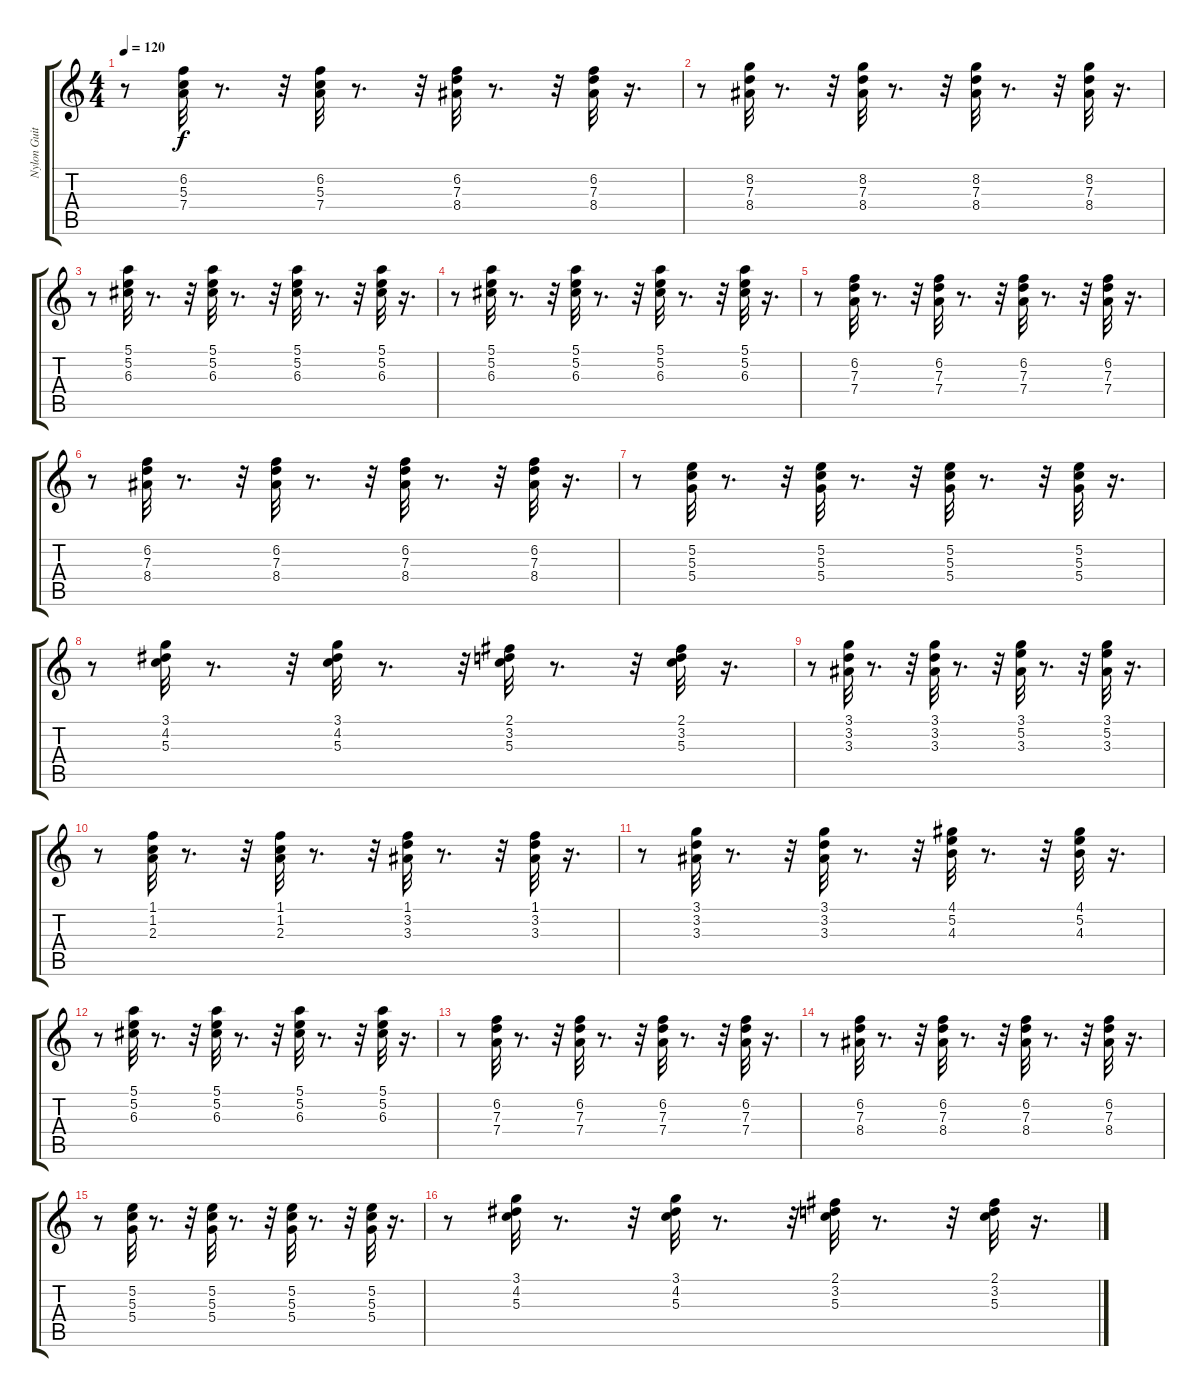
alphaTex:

\track ("Nylon Guitar" "Nylon Guit") {instrument acousticguitarnylon}
\staff {score tabs}
\tuning (E4 B3 G3 D3 A2 E2) {hide}
\ts (4 4)
\tempo 120
\clef g2
\ks c
r.8{dy f} (6.2 5.3 7.4).32 r.8{d} r.32 (6.2 5.3 7.4).32 r.8{d} r.32 (6.2 7.3 8.4).32 r.8{d} r.32 (6.2 7.3 8.4).32 r.16{d} |
r.8 (8.2 7.3 8.4).32 r.8{d} r.32 (8.2 7.3 8.4).32 r.8{d} r.32 (8.2 7.3 8.4).32 r.8{d} r.32 (8.2 7.3 8.4).32 r.16{d} |
r.8 (5.1 5.2 6.3).32 r.8{d} r.32 (5.1 5.2 6.3).32 r.8{d} r.32 (5.1 5.2 6.3).32 r.8{d} r.32 (5.1 5.2 6.3).32 r.16{d} |
r.8 (5.1 5.2 6.3).32 r.8{d} r.32 (5.1 5.2 6.3).32 r.8{d} r.32 (5.1 5.2 6.3).32 r.8{d} r.32 (5.1 5.2 6.3).32 r.16{d} |
r.8 (6.2 7.3 7.4).32 r.8{d} r.32 (6.2 7.3 7.4).32 r.8{d} r.32 (6.2 7.3 7.4).32 r.8{d} r.32 (6.2 7.3 7.4).32 r.16{d} |
r.8 (6.2 7.3 8.4).32 r.8{d} r.32 (6.2 7.3 8.4).32 r.8{d} r.32 (6.2 7.3 8.4).32 r.8{d} r.32 (6.2 7.3 8.4).32 r.16{d} |
r.8 (5.2 5.3 5.4).32 r.8{d} r.32 (5.2 5.3 5.4).32 r.8{d} r.32 (5.2 5.3 5.4).32 r.8{d} r.32 (5.2 5.3 5.4).32 r.16{d} |
r.8 (3.1 4.2 5.3).32 r.8{d} r.32 (3.1 4.2 5.3).32 r.8{d} r.32 (2.1 3.2 5.3).32 r.8{d} r.32 (2.1 3.2 5.3).32 r.16{d} |
r.8 (3.1 3.2 3.3).32 r.8{d} r.32 (3.1 3.2 3.3).32 r.8{d} r.32 (3.1 5.2 3.3).32 r.8{d} r.32 (3.1 5.2 3.3).32 r.16{d} |
r.8 (1.1 1.2 2.3).32 r.8{d} r.32 (1.1 1.2 2.3).32 r.8{d} r.32 (1.1 3.2 3.3).32 r.8{d} r.32 (1.1 3.2 3.3).32 r.16{d} |
r.8 (3.1 3.2 3.3).32 r.8{d} r.32 (3.1 3.2 3.3).32 r.8{d} r.32 (4.1 5.2 4.3).32 r.8{d} r.32 (4.1 5.2 4.3).32 r.16{d} |
r.8 (5.1 5.2 6.3).32 r.8{d} r.32 (5.1 5.2 6.3).32 r.8{d} r.32 (5.1 5.2 6.3).32 r.8{d} r.32 (5.1 5.2 6.3).32 r.16{d} |
r.8 (6.2 7.3 7.4).32 r.8{d} r.32 (6.2 7.3 7.4).32 r.8{d} r.32 (6.2 7.3 7.4).32 r.8{d} r.32 (6.2 7.3 7.4).32 r.16{d} |
r.8 (6.2 7.3 8.4).32 r.8{d} r.32 (6.2 7.3 8.4).32 r.8{d} r.32 (6.2 7.3 8.4).32 r.8{d} r.32 (6.2 7.3 8.4).32 r.16{d} |
r.8 (5.2 5.3 5.4).32 r.8{d} r.32 (5.2 5.3 5.4).32 r.8{d} r.32 (5.2 5.3 5.4).32 r.8{d} r.32 (5.2 5.3 5.4).32 r.16{d} |
r.8 (3.1 4.2 5.3).32 r.8{d} r.32 (3.1 4.2 5.3).32 r.8{d} r.32 (2.1 3.2 5.3).32 r.8{d} r.32 (2.1 3.2 5.3).32 r.16{d}
